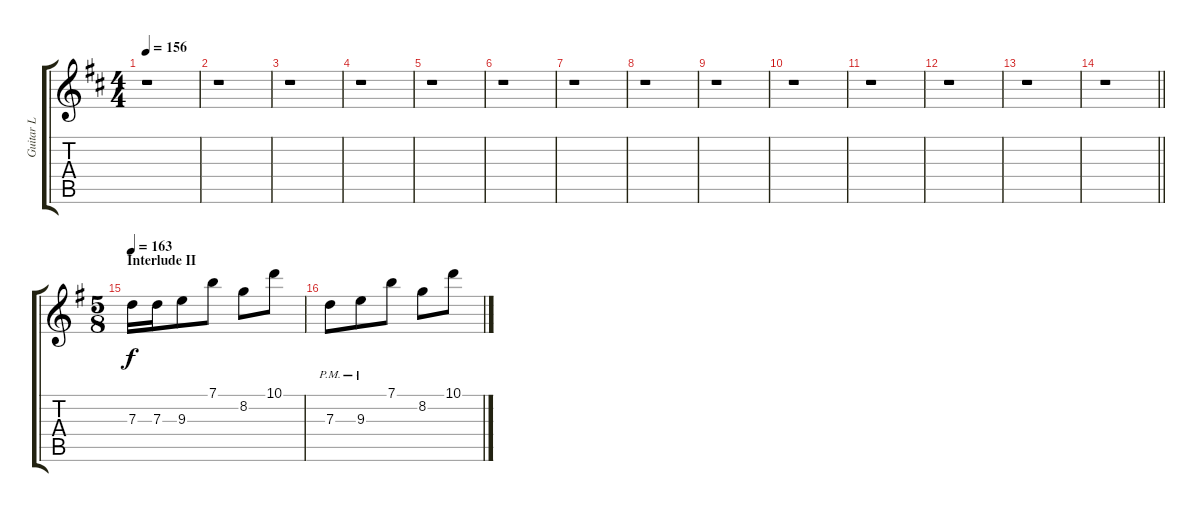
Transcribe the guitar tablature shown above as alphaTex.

\track ("Guitar L" "Guitar L") {instrument distortionguitar}
\staff {score tabs}
\tuning (E4 B3 G3 D3 A2 E2) {hide}
\ts (4 4)
\tempo 156
\clef g2
\ks d
r.1{dy f} |
r.1 |
r.1 |
r.1 |
r.1 |
r.1 |
r.1 |
r.1 |
r.1 |
r.1 |
r.1 |
r.1 |
r.1 |
\barLineRight lightlight
r.1 |
\ts (5 8)
\section ("" "Interlude II")
\tempo 163
\ks g
7.3.16 7.3.16 9.3.8 7.1.8 8.2.8 10.1.8 |
7.3{pm}.8 9.3{pm}.8 7.1.8 8.2.8 10.1.8
